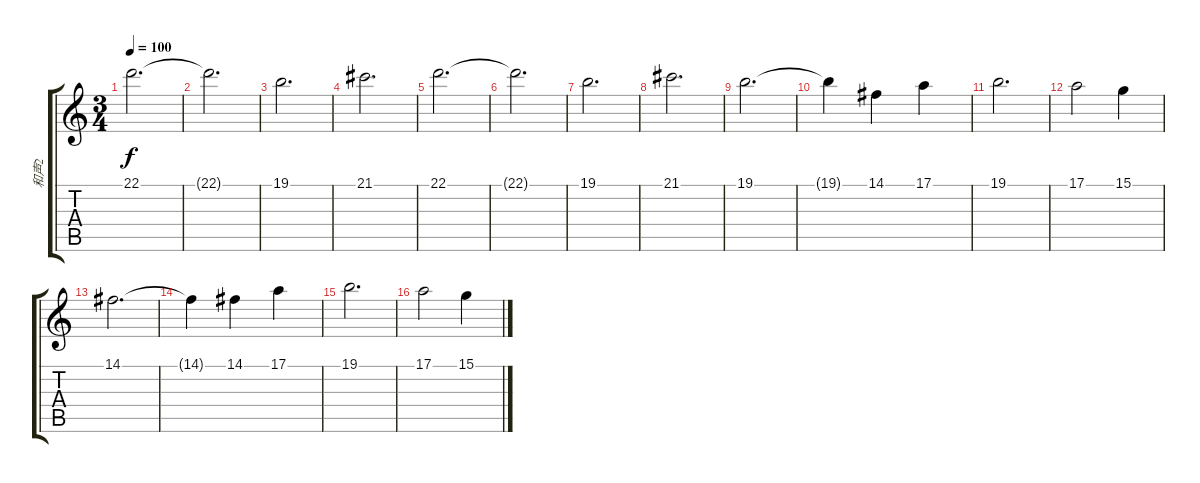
\track ("和声2" "和声2") {instrument stringensemble1}
\staff {score tabs}
\tuning (E4 B3 G3 D3 A2 E2) {hide}
\ts (3 4)
\tempo 100
\clef g2
\ks c
22.1.2{d dy f} |
22.1{t}.2{d} |
19.1.2{d} |
21.1.2{d} |
22.1.2{d} |
22.1{t}.2{d} |
19.1.2{d} |
21.1.2{d} |
19.1.2{d} |
19.1{t}.4 14.1.4 17.1.4 |
19.1.2{d} |
17.1.2 15.1.4 |
14.1.2{d} |
14.1{t}.4 14.1.4 17.1.4 |
19.1.2{d} |
17.1.2 15.1.4
